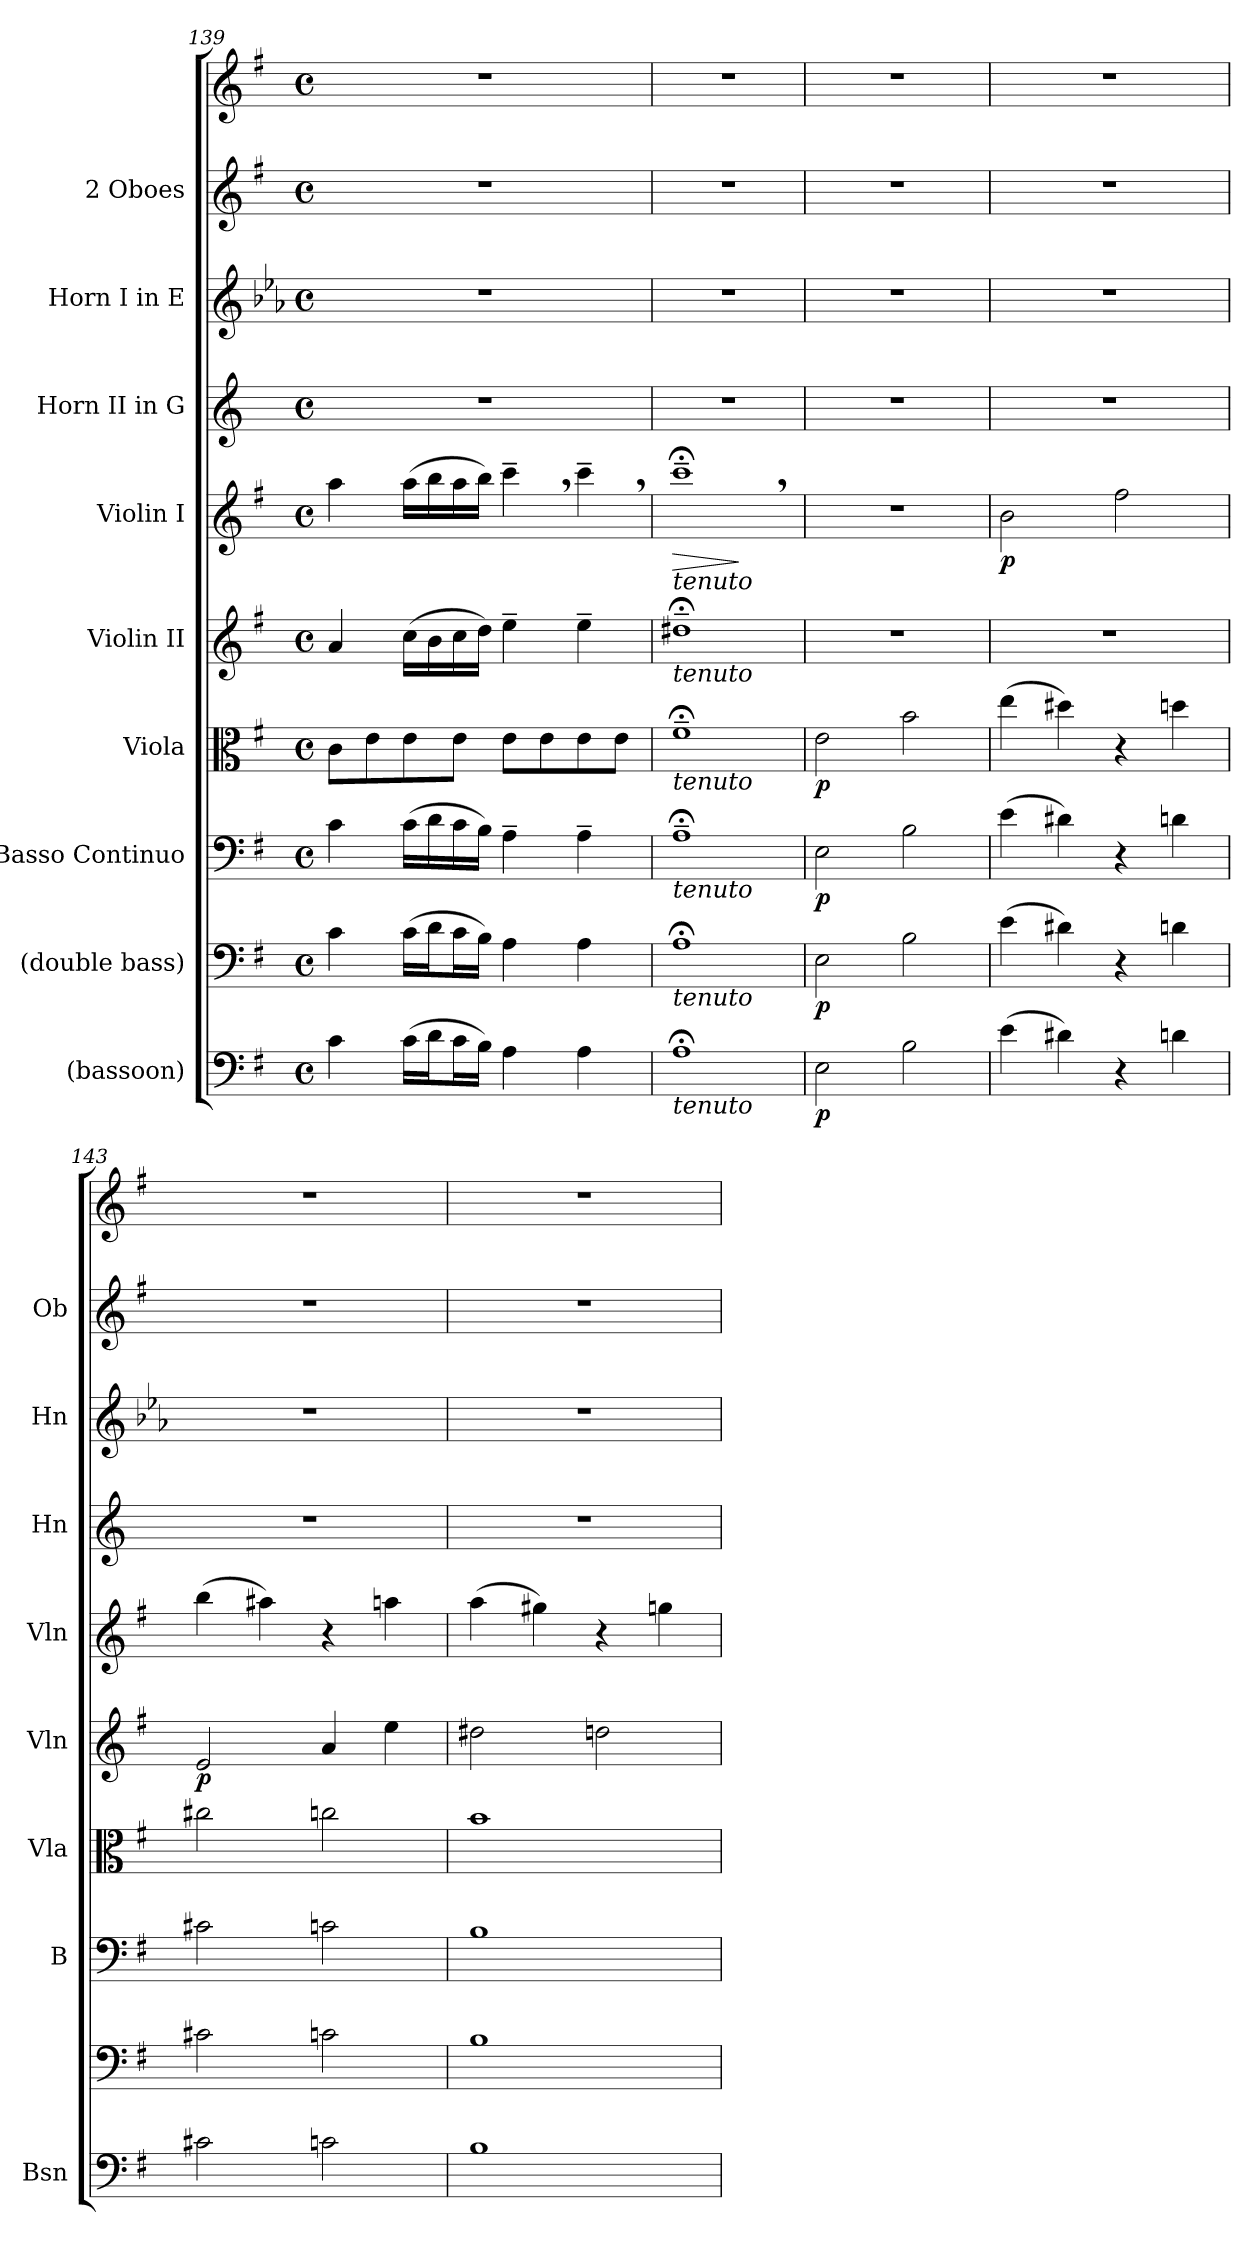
**kern	**dynam	**kern	**dynam	**kern	**dynam	**kern	**dynam	**kern	**dynam	**kern	**dynam	**kern	**kern	**kern	**kern
*part9	*part9	*part8	*part8	*part7	*part7	*part6	*part6	*part5	*part5	*part4	*part4	*part3	*part2	*part1	*part1
*staff10	*staff10	*staff9	*staff9	*staff8	*staff8	*staff7	*staff7	*staff6	*staff6	*staff5	*staff5	*staff4	*staff3	*staff2	*staff1
*I"(bassoon)	*	*I"(double bass)	*	*I"Basso Continuo	*	*I"Viola	*	*I"Violin II	*	*I"Violin I	*	*I"Horn II in G	*I"Horn I in E	*I"2 Oboes	*
*I'Bsn	*	*	*	*I'B	*	*I'Vla	*	*I'Vln	*	*I'Vln	*	*I'Hn	*I'Hn	*I'Ob	*
*clefF4	*	*clefF4	*	*clefF4	*	*clefC3	*	*clefG2	*	*clefG2	*	*clefG2	*clefG2	*clefG2	*clefG2
*	*	*	*	*	*	*	*	*	*	*	*	*ITrd3c5	*ITrd5c8	*	*
*k[f#]	*	*k[f#]	*	*k[f#]	*	*k[f#]	*	*k[f#]	*	*k[f#]	*	*k[f#]	*k[f#]	*k[f#]	*k[f#]
*M4/4	*	*M4/4	*	*M4/4	*	*M4/4	*	*M4/4	*	*M4/4	*	*M4/4	*M4/4	*M4/4	*M4/4
*met(c)	*	*met(c)	*	*met(c)	*	*met(c)	*	*met(c)	*	*met(c)	*	*met(c)	*met(c)	*met(c)	*met(c)
=139	=139	=139	=139	=139	=139	=139	=139	=139	=139	=139	=139	=139	=139	=139	=139
4c	.	4c	.	4c	.	8cL	.	4a	.	4aa	.	1r	1r	1r	1r
.	.	.	.	.	.	8e	.	.	.	.	.	.	.	.	.
(16c\LL	.	(16c\LL	.	(16cLL	.	8e	.	(16ccLL	.	(16aaLL	.	.	.	.	.
16d\J	.	16d\J	.	16d	.	.	.	16b	.	16bb	.	.	.	.	.
16c\L	.	16c\L	.	16c	.	8eJ	.	16cc	.	16aa	.	.	.	.	.
16B\JJ)	.	16B\JJ)	.	16BJJ)	.	.	.	16ddJJ)	.	16bbJJ)	.	.	.	.	.
4A	.	4A	.	4A~	.	8eL	.	4ee~	.	4ccc~,	.	.	.	.	.
.	.	.	.	.	.	8e	.	.	.	.	.	.	.	.	.
4A	.	4A	.	4A~	.	8e	.	4ee~	.	4ccc~,	.	.	.	.	.
.	.	.	.	.	.	8eJ	.	.	.	.	.	.	.	.	.
=140	=140	=140	=140	=140	=140	=140	=140	=140	=140	=140	=140	=140	=140	=140	=140
!	!	!	!	!	!	!	!	!	!	!LO:TX:b:i:t=tenuto	!	!	!	!	!
!	!	!	!	!	!	!	!	!LO:TX:b:i:t=tenuto	!	!	!	!	!	!	!
!	!	!	!	!	!	!LO:TX:b:i:t=tenuto	!	!	!	!	!	!	!	!	!
!	!	!	!	!LO:TX:b:i:t=tenuto	!	!	!	!	!	!	!	!	!	!	!
!	!	!LO:TX:b:i:t=tenuto	!	!	!	!	!	!	!	!	!	!	!	!	!
!LO:TX:b:i:t=tenuto	!	!	!	!	!	!	!	!	!	!	!	!	!	!	!
!	!	!	!	!	!	!	!	!	!	!	!LO:HP:b	!	!	!	!
1A;<	.	1A;<	.	1A;<~	.	1f#;<~	.	1dd#X;<~	.	1ccc;<~,	>	1r	1r	1r	1r
.	.	.	.	.	.	.	.	.	.	.	]	.	.	.	.
=141	=141	=141	=141	=141	=141	=141	=141	=141	=141	=141	=141	=141	=141	=141	=141
2E	p	2E	p	2E	p	2e	p	1r	.	1r	.	1r	1r	1r	1r
2B	.	2B	.	2B	.	2b	.	.	.	.	.	.	.	.	.
=142	=142	=142	=142	=142	=142	=142	=142	=142	=142	=142	=142	=142	=142	=142	=142
(4e	.	(4e	.	(4e	.	(4ee	.	1r	.	2b	p	1r	1r	1r	1r
4d#X)	.	4d#X)	.	4d#X)	.	4dd#X)	.	.	.	.	.	.	.	.	.
4r	.	4r	.	4r	.	4r	.	.	.	2ff#	.	.	.	.	.
4dn	.	4dn	.	4dn	.	4ddn	.	.	.	.	.	.	.	.	.
=143	=143	=143	=143	=143	=143	=143	=143	=143	=143	=143	=143	=143	=143	=143	=143
2c#X	.	2c#X	.	2c#X	.	2cc#X	.	2e	p	(4bb	.	1r	1r	1r	1r
.	.	.	.	.	.	.	.	.	.	4aa#X)	.	.	.	.	.
2cn	.	2cn	.	2cn	.	2ccn	.	4a	.	4r	.	.	.	.	.
.	.	.	.	.	.	.	.	4ee	.	4aan	.	.	.	.	.
=144	=144	=144	=144	=144	=144	=144	=144	=144	=144	=144	=144	=144	=144	=144	=144
1B	.	1B	.	1B	.	1b	.	2dd#X	.	(4aa	.	1r	1r	1r	1r
.	.	.	.	.	.	.	.	.	.	4gg#X)	.	.	.	.	.
.	.	.	.	.	.	.	.	2ddn	.	4r	.	.	.	.	.
.	.	.	.	.	.	.	.	.	.	4ggn	.	.	.	.	.
=	=	=	=	=	=	=	=	=	=	=	=	=	=	=	=
*-	*-	*-	*-	*-	*-	*-	*-	*-	*-	*-	*-	*-	*-	*-	*-
